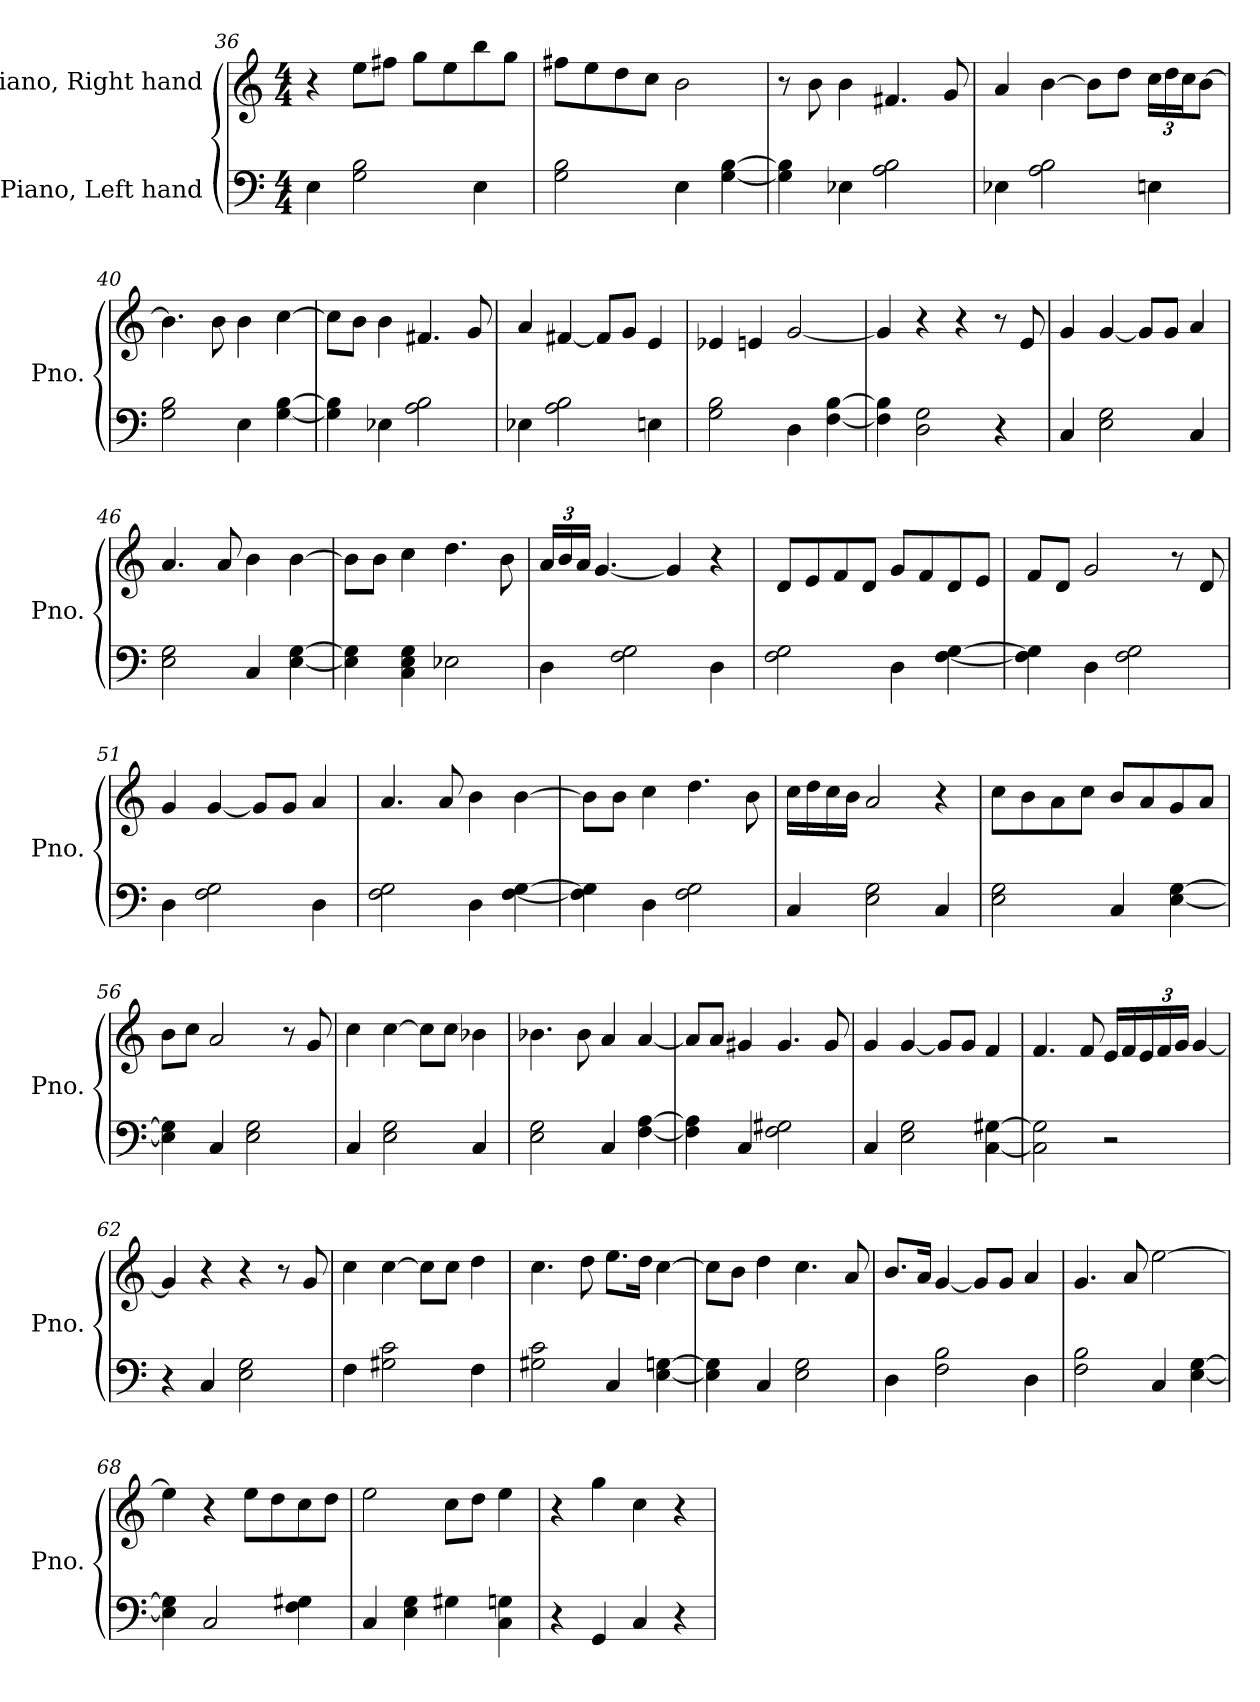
**kern	**kern
*part2	*part1
*staff2	*staff1
*I"Piano, Left hand	*I"Piano, Right hand
*I'Pno.	*I'Pno.
*clefF4	*clefG2
*k[]	*k[]
*M4/4	*M4/4
=36	=36
4E\	4r
2G\ 2B\	8ee\L
.	8ff#X\J
.	8gg\L
.	8ee\
4E\	8bb\
.	8gg\J
=37	=37
2G\ 2B\	8ff#X\L
.	8ee\
.	8dd\
.	8cc\J
4E\	2b\
[4G\ [4B\	.
=38	=38
4G\] 4B\]	8r
.	8b\
4E-X\	4b\
2A\ 2B\	4.f#X/
.	8g/
!!LO:PB:g=z
=39	=39
4E-X\	4a/
2A\ 2B\	[4b\
.	8b\L]
.	8dd\J
*	*Xbrackettup
4En\	24cc\LL
.	24dd\
.	24cc\J
.	[8b\J
=40	=40
2G\ 2B\	4.b\]
.	8b\
4E\	4b\
[4G\ [4B\	[4cc\
=41	=41
4G\] 4B\]	8cc\L]
.	8b\J
4E-X\	4b\
2A\ 2B\	4.f#X/
.	8g/
=42	=42
4E-X\	4a/
2A\ 2B\	[4f#X/
.	8f#/L]
.	8g/J
4En\	4e/
=43	=43
2G\ 2B\	4e-X/
.	4en/
4D\	[2g/
[4F\ [4B\	.
=44	=44
4F\] 4B\]	4g/]
2D\ 2G\	4r
.	4r
4r	8r
.	8e/
!!LO:LB:g=z
=45	=45
4C/	4g/
2E\ 2G\	[4g/
.	8g/L]
.	8g/J
4C/	4a/
=46	=46
2E\ 2G\	4.a/
.	8a/
4C/	4b\
[4E\ [4G\	[4b\
=47	=47
4E\] 4G\]	8b\L]
.	8b\J
4C\ 4E\ 4G\	4cc\
2E-X\	4.dd\
.	8b\
=48	=48
4D\	24a/LL
.	24b/
.	24a/JJ
.	[4.g/
2F\ 2G\	.
.	4g/]
4D\	4r
=49	=49
2F\ 2G\	8d/L
.	8e/
.	8f/
.	8d/J
4D\	8g/L
.	8f/
[4F\ [4G\	8d/
.	8e/J
=50	=50
4F\] 4G\]	8f/L
.	8d/J
4D\	2g/
2F\ 2G\	.
.	8r
.	8d/
!!LO:LB:g=z
=51	=51
4D\	4g/
2F\ 2G\	[4g/
.	8g/L]
.	8g/J
4D\	4a/
=52	=52
2F\ 2G\	4.a/
.	8a/
4D\	4b\
[4F\ [4G\	[4b\
=53	=53
4F\] 4G\]	8b\L]
.	8b\J
4D\	4cc\
2F\ 2G\	4.dd\
.	8b\
=54	=54
4C/	16cc\LL
.	16dd\
.	16cc\
.	16b\JJ
2E\ 2G\	2a/
4C/	4r
=55	=55
2E\ 2G\	8cc\L
.	8b\
.	8a\
.	8cc\J
4C/	8b/L
.	8a/
[4E\ [4G\	8g/
.	8a/J
=56	=56
4E\] 4G\]	8b\L
.	8cc\J
4C/	2a/
2E\ 2G\	.
.	8r
.	8g/
!!LO:LB:g=z
=57	=57
4C/	4cc\
2E\ 2G\	[4cc\
.	8cc\L]
.	8cc\J
4C/	4b-X\
=58	=58
2E\ 2G\	4.b-X\
.	8b-\
4C/	4a/
[4F\ [4A\	[4a/
=59	=59
4F\] 4A\]	8a/L]
.	8a/J
4C/	4g#X/
2F\ 2G#X\	4.g#/
.	8g#/
=60	=60
4C/	4g/
2E\ 2G\	[4g/
.	8g/L]
.	8g/J
[4C\ [4G#X\	4f/
=61	=61
2C\] 2G#\]	4.f/
.	8f/
2r	16e/LL
.	16f/
.	24e/
.	24f/
.	24g/JJ
.	[4g/
=62	=62
4r	4g/]
4C/	4r
2E\ 2G\	4r
.	8r
.	8g/
!!LO:LB:g=z
=63	=63
4F\	4cc\
2G#X\ 2c\	[4cc\
.	8cc\L]
.	8cc\J
4F\	4dd\
=64	=64
2G#X\ 2c\	4.cc\
.	8dd\
4C/	8.ee\L
.	16dd\Jk
[4E\ [4Gn\	[4cc\
=65	=65
4E\] 4G\]	8cc\L]
.	8b\J
4C/	4dd\
2E\ 2G\	4.cc\
.	8a/
=66	=66
4D\	8.b/L
.	16a/Jk
2F\ 2B\	[4g/
.	8g/L]
.	8g/J
4D\	4a/
=67	=67
2F\ 2B\	4.g/
.	8a/
4C/	[2ee\
[4E\ [4G\	.
=68	=68
4E\] 4G\]	4ee\]
2C/	4r
.	8ee\L
.	8dd\
4F\ 4G#X\	8cc\
.	8dd\J
!!LO:LB:g=z
=69	=69
4C/	2ee\
4E\ 4G\	.
4G#X\	8cc\L
.	8dd\J
4C\ 4Gn\	4ee\
=70	=70
4r	4r
4GG/	4gg\
4C/	4cc\
4r	4r
=	=
*-	*-
